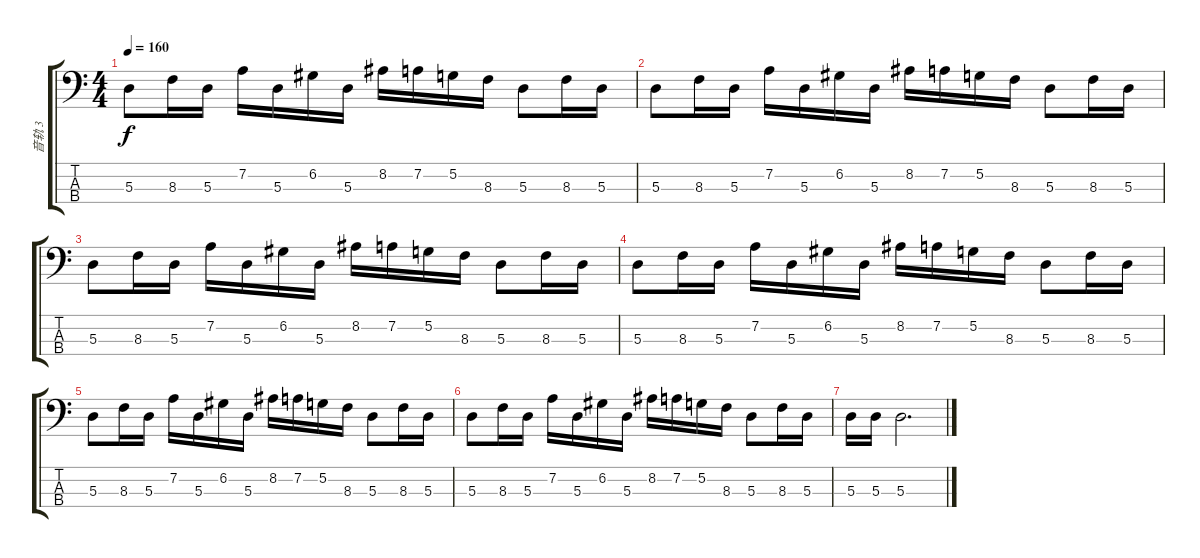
\track ("音轨 3" "音轨 3") {instrument electricbassfinger}
\staff {score tabs}
\tuning (G2 D2 A1 E1) {hide}
\ts (4 4)
\tempo 160
\clef f4
\ks c
5.3.8{dy f} 8.3.16 5.3.16 7.2.16 5.3.16 6.2.16 5.3.16 8.2.16 7.2.16 5.2.16 8.3.16 5.3.8 8.3.16 5.3.16 |
5.3.8 8.3.16 5.3.16 7.2.16 5.3.16 6.2.16 5.3.16 8.2.16 7.2.16 5.2.16 8.3.16 5.3.8 8.3.16 5.3.16 |
5.3.8 8.3.16 5.3.16 7.2.16 5.3.16 6.2.16 5.3.16 8.2.16 7.2.16 5.2.16 8.3.16 5.3.8 8.3.16 5.3.16 |
5.3.8 8.3.16 5.3.16 7.2.16 5.3.16 6.2.16 5.3.16 8.2.16 7.2.16 5.2.16 8.3.16 5.3.8 8.3.16 5.3.16 |
5.3.8 8.3.16 5.3.16 7.2.16 5.3.16 6.2.16 5.3.16 8.2.16 7.2.16 5.2.16 8.3.16 5.3.8 8.3.16 5.3.16 |
5.3.8 8.3.16 5.3.16 7.2.16{txt ""} 5.3.16 6.2.16 5.3.16 8.2.16 7.2.16 5.2.16 8.3.16 5.3.8 8.3.16 5.3.16 |
5.3.16 5.3.16 5.3.2{d}
